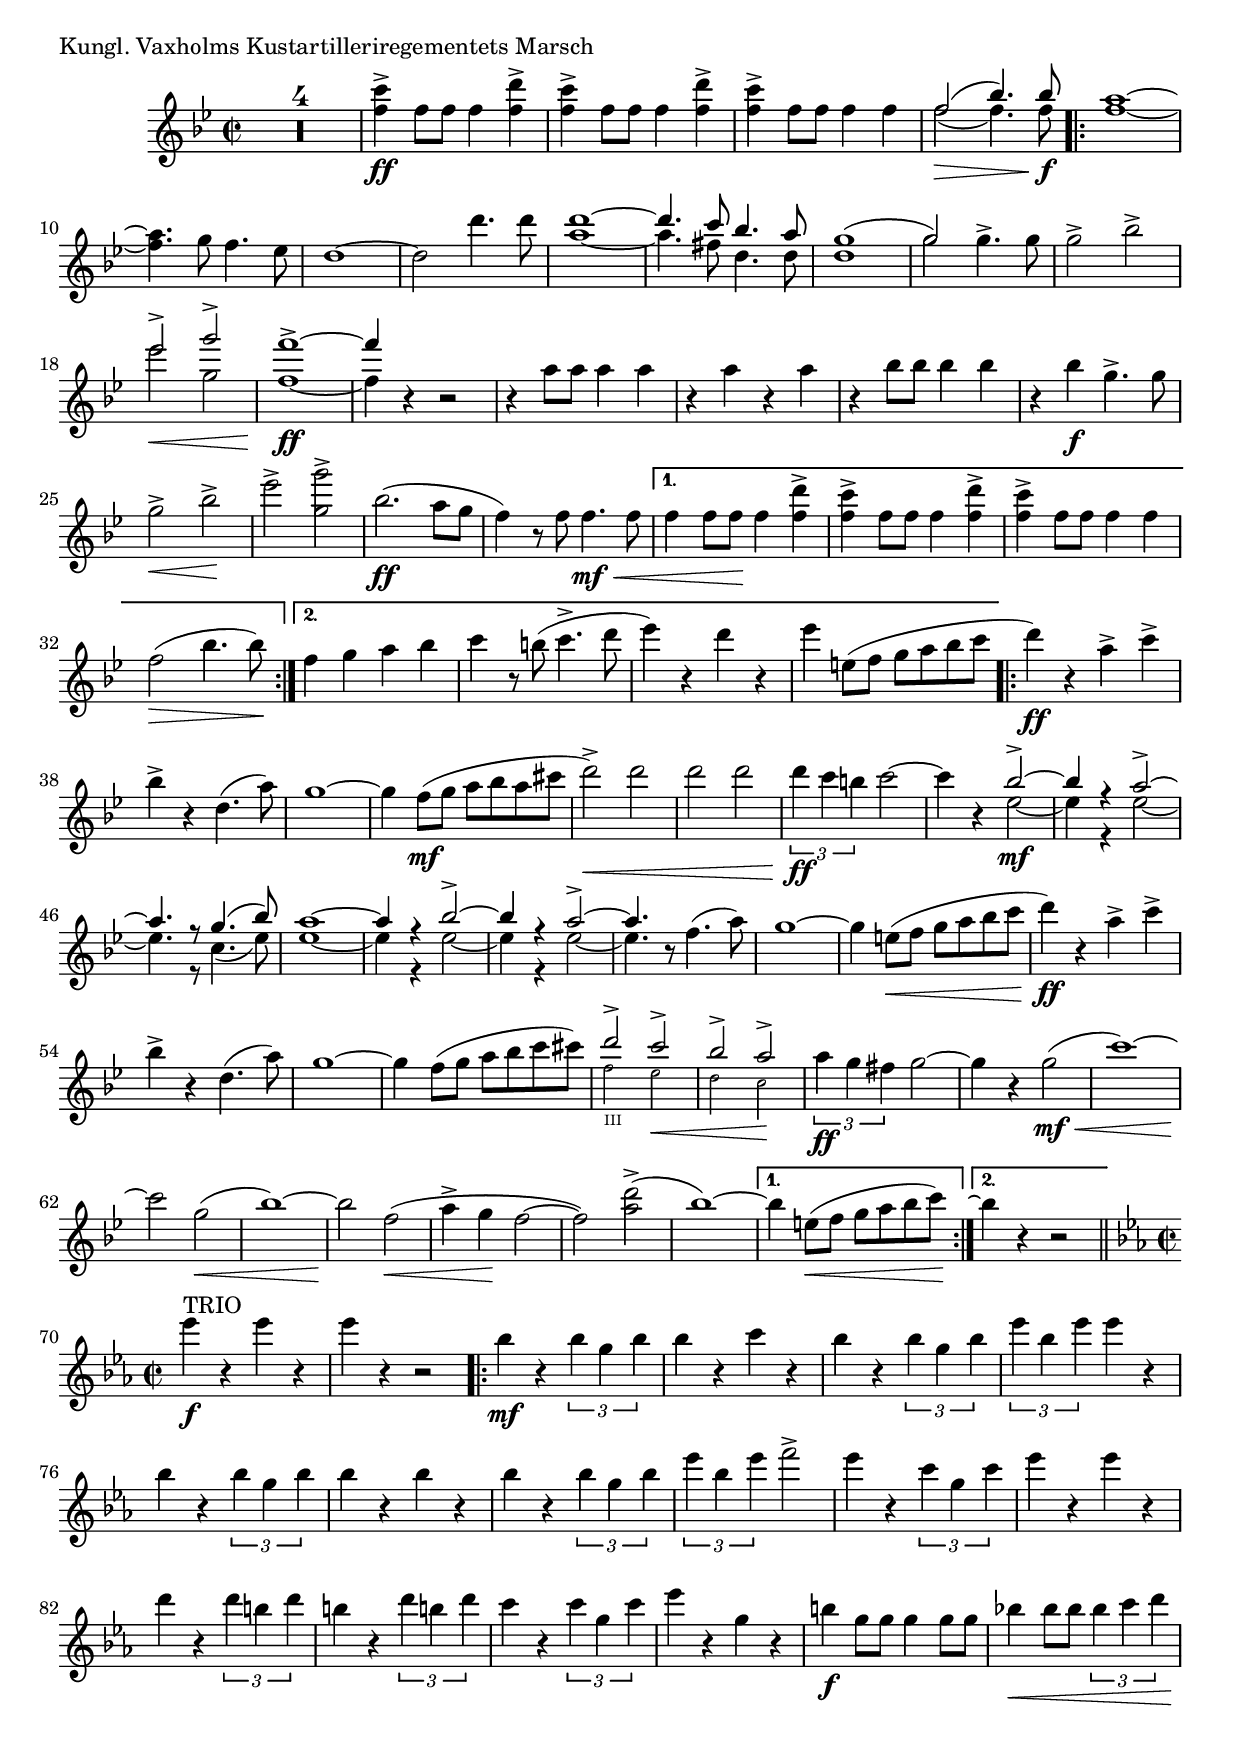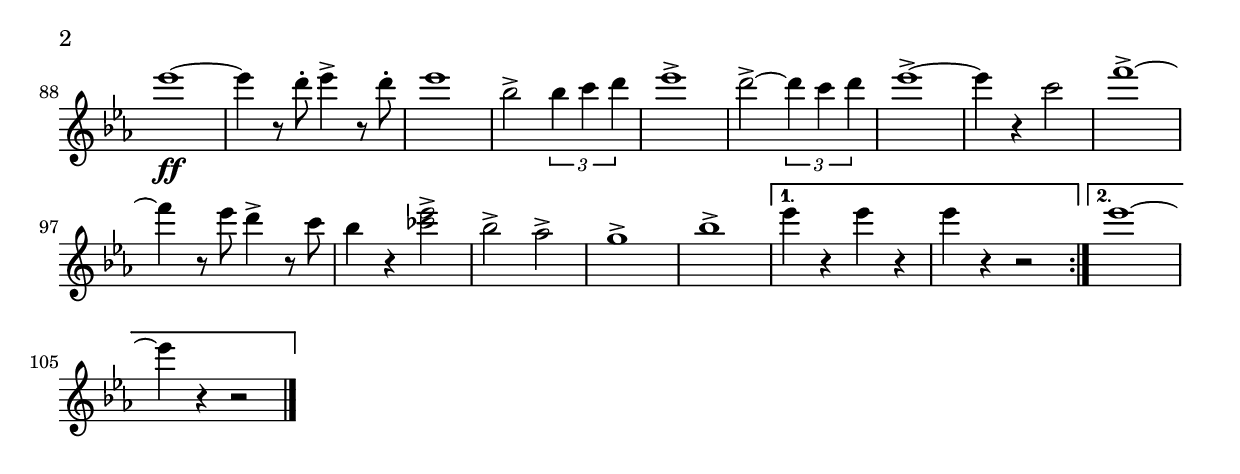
\version "2.18.0"
% When ready to include in collection: 1. Comment out paper.
% 				       2. Create include file of relative and
%					  header.
%Comment out from here
%{
#(ly:set-option 'point-and-click #t)
#(set-default-paper-size "a5" 'landscape)
%#(set-default-paper-size "a4" 'portrait)
#(set-global-staff-size 15) % set staff-size when ready to print
#(allow-volta-hook "||")

\include "Marsch_format.ly"

%...to here
%}
  \score {

    % Svenska Polisens Marscher: 1. Title    
    \relative c'' { 
    	    \key bes \major \time 2/2 
    	    \compressFullBarRests
    	    \set Score.markFormatter = #format-mark-box-letters
    	    R1*4
    	    <c'-> f,>4\ff f,8 f f4 <d'-> f,> |<c-> f,>4 f,8 f f4 <d'-> f,> 
    	    <c-> f,> f,8 f f4 f
    	    
    	   << {f2\> (bes4.) bes8\f}
    	   \\
    	      {f2 (f4.) f8} 
    	   >>
 
    \repeat volta 2 {
   	    <a~ f~>1 |<a f>4. g8 f4. ees8 |d1~ |d2 d'4. d8 
    	    
    	    << {d1~ d4. c8 bes4. a8 |g1 ( |g2)  }
    	    \\
    	       {a1~ |a4. fis8 d4. d8 |d1 | g2} >>
    	       
    	   g4.-> g8 |g2-> bes->
    	   << {ees2->\< g-> |f1->\ff~ |f4 }
    	   \\
    	      {ees2 g,2 |f1~ |f4 }
    	   >>
    	      	      
    	  r4 r2 |r4 a8 a a4 a | r a r a |r bes8 bes bes4 bes |r bes\f g4.-> g8
    	  g2->\< bes->\! |ees-> <g-> g,> |bes,2.\ff (a8 g |f4) r8 f f4.\mf\< f8 }
    	  
    	  \alternative {
    	  {f4 f8 f\! f4 <d'-> f,> |<c-> f,> f,8 f f4 <d'-> f,> 
    	  <c-> f,> f,8 f f4 f |f2\> (bes4. bes8\!)}
    	  {f4 g a bes |c r8 b (c4.->d8 |ees4) r d r |ees e,8 (f g a bes c}
    	  }

    	  \repeat volta 2 {
    	  d4\ff) r a-> c-> |bes-> r d,4. (a'8) |g1~ |g4 f8\mf (g a bes a cis 
    	  d2->)\< d |d d |\times 2/3 {d4\ff c b} c2~ |c4 r 
    	  << {bes2->~ |bes4 r a2->~ |a4. r8 g4. ( bes8) |a1~ |a4 r bes2->~ 
    	      bes4 r a2->~ |a4. }
    	  \\
    	     {ees2~\mf |ees4 r ees2~ |ees4. r8 c4. (ees8) |ees1~ |ees4 r ees2~
    	      ees4 r ees2~ |ees4. }
    	  >>

	  r8 f4. (a8) |g1~ |g4 e8\< (f g a bes c |d4\ff) r a-> c-> 
	  bes-> r d,4. (a'8) |g1~ |g4 f8 (g a bes c cis) 
	  << {d2-> c-> |bes-> a->}
	  \\
	     {\set fontSize = #-4 
	     f2_\markup {III} ees\< |d c\!
	     \unset fontSize}
	  >>
 
	  \times 2/3 {a'4\ff g fis} g2~ |g4 r g2\mf\< ( |c1~) |c2\! g\< ( 
	  bes1~) |bes2\! f\< ( |a4-> g\! f2~ |f) <d'-> a>2 ( |bes1~) }
%{	  << {d2 ( |bes1~)}
	  \\
	     {a2 ( |bes1~)}
	  >> } %}
	  \alternative {
	  	  {bes4 e,8\< (f g a bes c\!)}
	  	  { bes4\repeatTie r r2 \bar "||"}
	  }

	  \key ees \major \time 2/2
	  ees4\f^\markup {TRIO} r ees r |ees r r2
	  
	  \repeat volta 2 {
	  	  bes4\mf r \times 2/3 {bes g bes} |bes r c r 
	  	  bes r \times 2/3 {bes g bes} |\times 2/3 {ees bes ees} ees r
	  	  bes4 r \times 2/3 {bes g bes} |bes r bes r 
	  	  bes4 r \times 2/3 {bes g bes} |\times 2/3 {ees bes ees} f2->
	  	  ees4 r \times 2/3 {c g c} |ees r ees r |d r \times 2/3 {d b d}
	  	  b r \times 2/3 {d b! d} |c r \times 2/3 {c g c} |ees r g, r 
	  	  b\f g8 g g4 g8 g |bes!4\< bes8 bes \times 2/3 {bes4 c d} 
	  	  ees1~\ff 
	  	  ees4 r8 d-. ees4-> r8 d-. |ees1 |bes2-> \times 2/3 {bes4 c d}
	  	  ees1-> |d2->~ \times 2/3 {d4 c d} |ees1->~ |ees4 r c2 |f1->~ 
	  f4 r8 ees d4-> r8 c |bes4 r <ees-> ces>2 |bes-> aes-> |g1-> |bes-> }
	  \alternative {
	  	  {ees4 r ees r |ees r r2}
	  	  {ees1~ |ees4 r r2 \bar "|."}
	  }


    }%end relative
    \header {
    	    piece = "Kungl. Vaxholms Kustartilleriregementets Marsch"
    	    composer = "Sam Rydberg"
    	}
    	\layout {ragged-last = ##t
    	}
  }%end score
